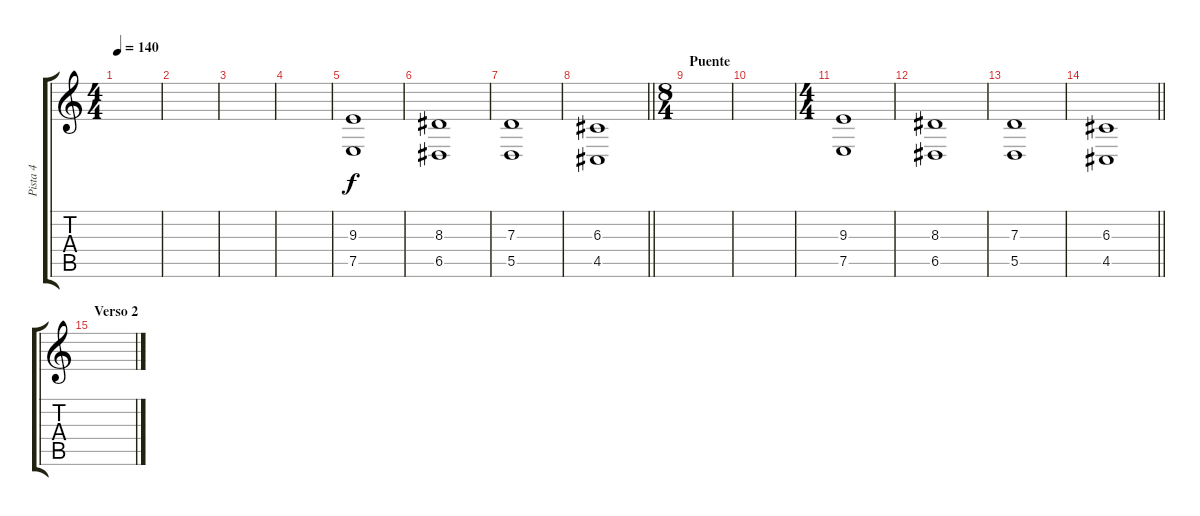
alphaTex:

\track ("Pista 4" "Pista 4") {instrument lead2sawtooth}
\staff {score tabs}
\tuning (E4 B3 G3 D3 A2 E2) {hide}
\ts (4 4)
\tempo 140
\clef g2
\ks c
|
|
|
|
(9.3 7.5).1 |
(8.3 6.5).1 |
(7.3 5.5).1 |
\barLineRight lightlight
(6.3 4.5).1 |
\ts (8 4)
\section ("" "Puente")
|
|
\ts (4 4)
(9.3 7.5).1 |
(8.3 6.5).1 |
(7.3 5.5).1 |
\barLineRight lightlight
(6.3 4.5).1 |
\section ("" "Verso 2")
